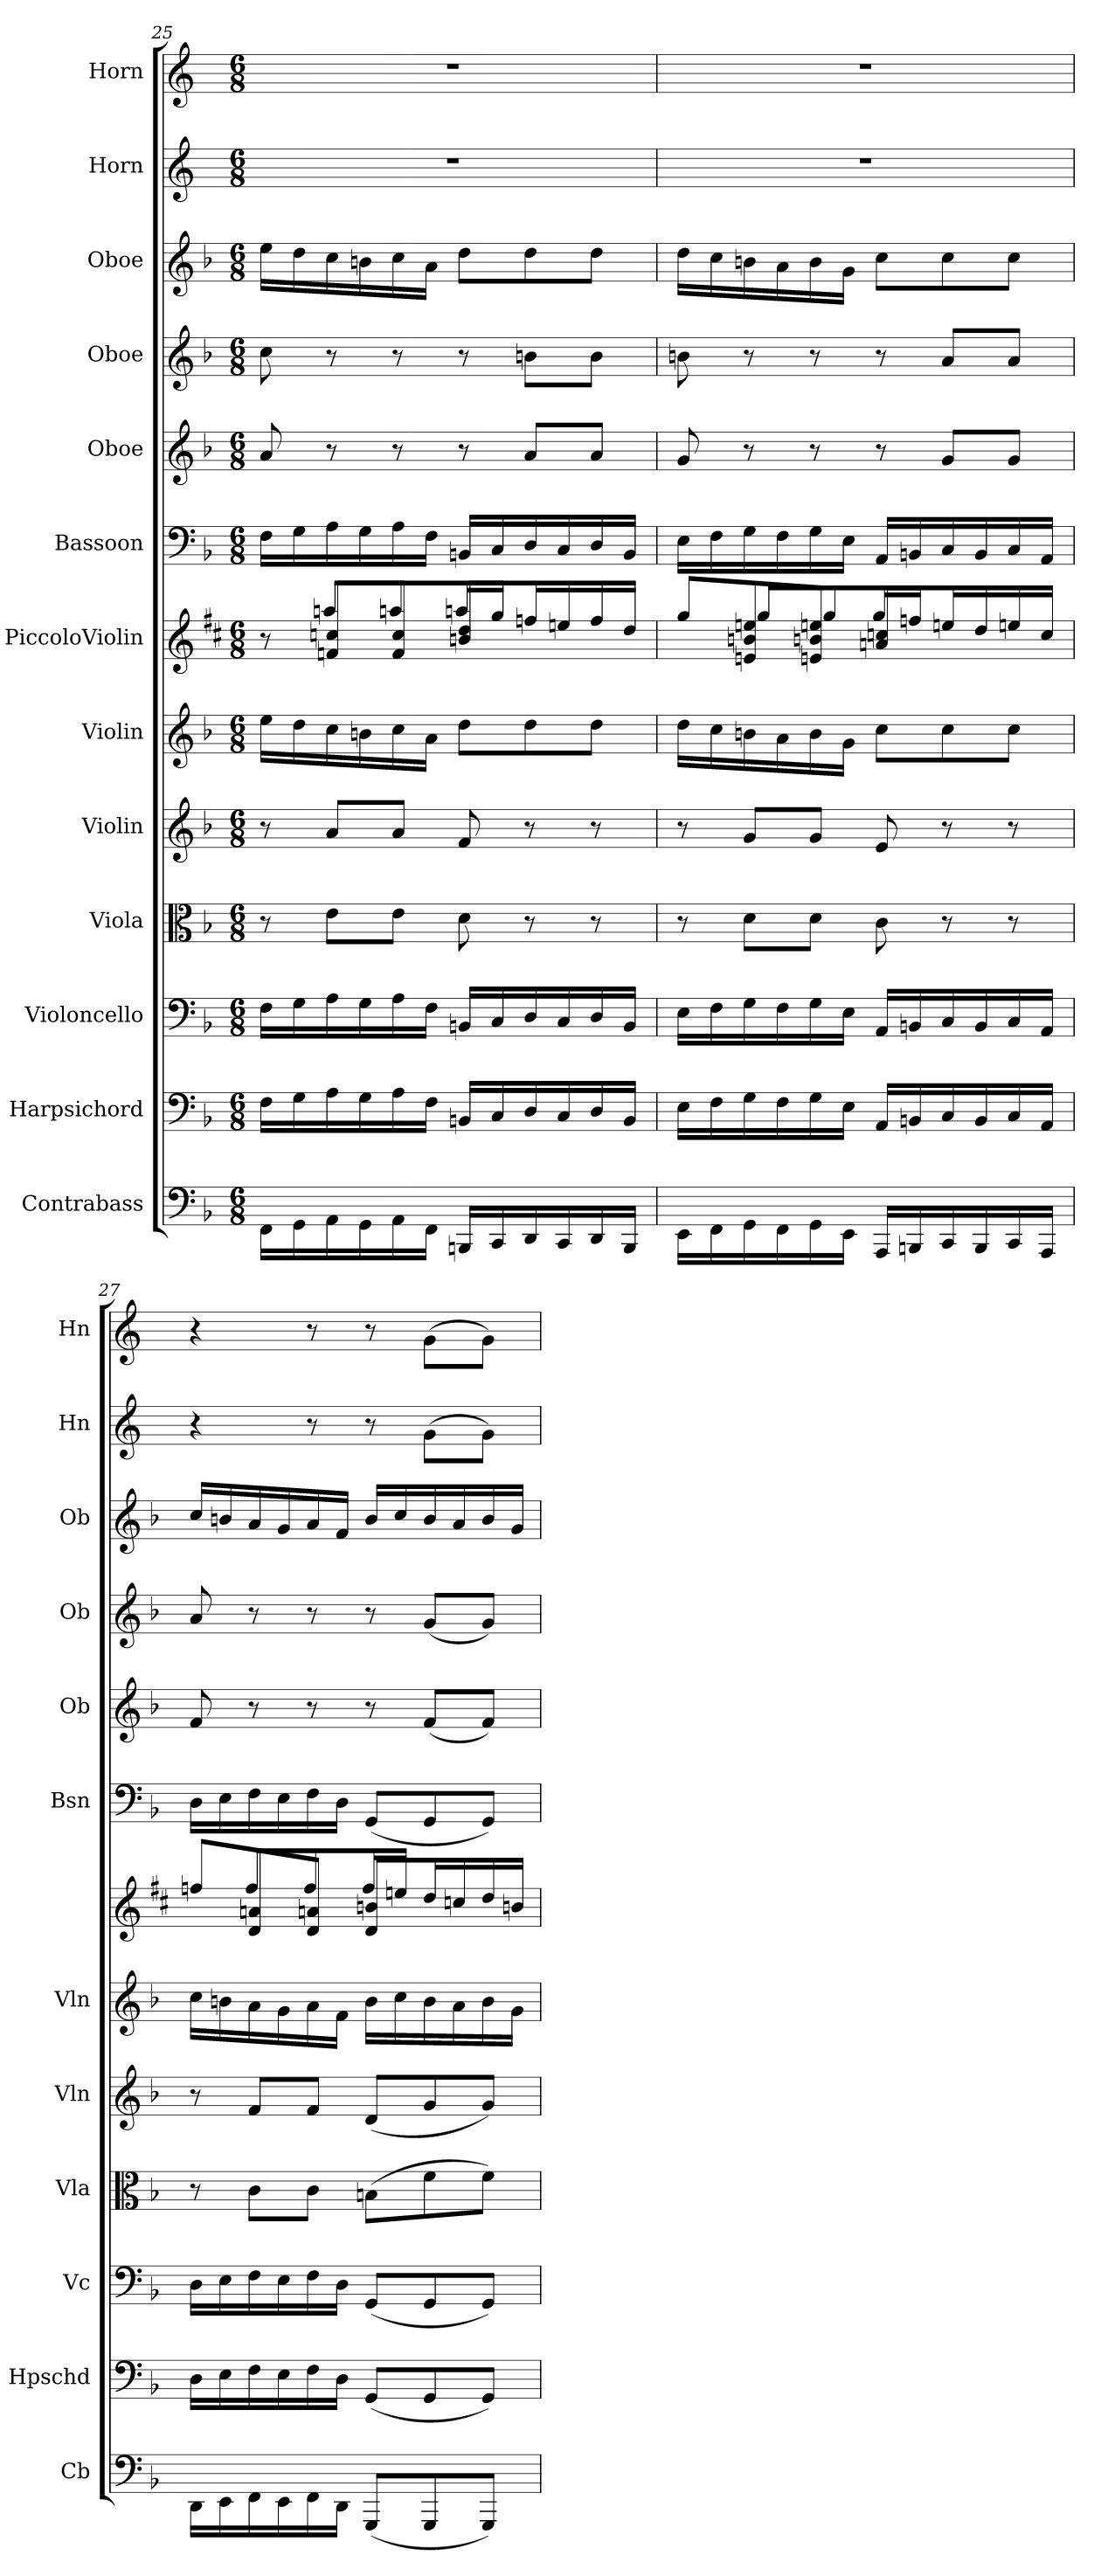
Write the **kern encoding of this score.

**kern	**kern	**kern	**kern	**kern	**kern	**kern	**kern	**kern	**kern	**kern	**kern	**kern
*part13	*part12	*part11	*part10	*part9	*part8	*part7	*part6	*part5	*part4	*part3	*part2	*part1
*staff13	*staff12	*staff11	*staff10	*staff9	*staff8	*staff7	*staff6	*staff5	*staff4	*staff3	*staff2	*staff1
*I"Contrabass	*I"Harpsichord	*I"Violoncello	*I"Viola	*I"Violin	*I"Violin	*I"PiccoloViolin	*I"Bassoon	*I"Oboe	*I"Oboe	*I"Oboe	*I"Horn	*I"Horn
*I'Cb	*I'Hpschd	*I'Vc	*I'Vla	*I'Vln	*I'Vln	*	*I'Bsn	*I'Ob	*I'Ob	*I'Ob	*I'Hn	*I'Hn
*clefF4	*clefF4	*clefF4	*clefC3	*clefG2	*clefG2	*clefG2	*clefF4	*clefG2	*clefG2	*clefG2	*clefG2	*clefG2
*k[b-]	*k[b-]	*k[b-]	*k[b-]	*k[b-]	*k[b-]	*k[f#c#]	*k[b-]	*k[b-]	*k[b-]	*k[b-]	*k[]	*k[]
*M6/8	*M6/8	*M6/8	*M6/8	*M6/8	*M6/8	*M6/8	*M6/8	*M6/8	*M6/8	*M6/8	*M6/8	*M6/8
=25	=25	=25	=25	=25	=25	=25	=25	=25	=25	=25	=25	=25
*	*	*	*	*	*	*^	*	*	*	*	*	*
16FF\LL	16F\LL	16F\LL	8r	8r	16ee\LL	8r	8ryy	16F\LL	8a/	8cc\	16ee\LL	2.r	2.r
16GG\	16G\	16G\	.	.	16dd\	.	.	16G\	.	.	16dd\	.	.
16AA\	16A\	16A\	8e\L	8a/L	16cc\	8fn/ 8ccn/L	8aan/L	16A\	8r	8r	16cc\	.	.
16GG\	16G\	16G\	.	.	16bn\	.	.	16G\	.	.	16bn\	.	.
16AA\	16A\	16A\	8e\J	8a/J	16cc\	8f/ 8cc/J	8aan/	16A\	8r	8r	16cc\	.	.
16FF\JJ	16F\JJ	16F\JJ	.	.	16a\JJ	.	.	16F\JJ	.	.	16a\JJ	.	.
16BBBn/LL	16BBn/LL	16BBn/LL	8d\	8f/	8dd\L	8bn/ 8dd/L	16aan/L	16BBn/LL	8r	8r	8dd\L	.	.
16CC/	16C/	16C/	.	.	.	.	16gg/JJ	16C/	.	.	.	.	.
16DD/	16D/	16D/	8r	8r	8dd\	16ffn/L	4ryy	16D/	8a/L	8bn\L	8dd\	.	.
16CC/	16C/	16C/	.	.	.	16een/	.	16C/	.	.	.	.	.
16DD/	16D/	16D/	8r	8r	8dd\J	16ff/	.	16D/	8a/J	8b\J	8dd\J	.	.
16BBB/JJ	16BB/JJ	16BB/JJ	.	.	.	16dd/JJ	.	16BB/JJ	.	.	.	.	.
=26	=26	=26	=26	=26	=26	=26	=26	=26	=26	=26	=26	=26	=26
16EE\LL	16E\LL	16E\LL	8r	8r	16dd\LL	8gg/L	8ryy	16E\LL	8g/	8bn\	16dd\LL	2.r	2.r
16FF\	16F\	16F\	.	.	16cc\	.	.	16F\	.	.	16cc\	.	.
16GG\	16G\	16G\	8d\L	8g/L	16bn\	8en/ 8bn/ 8een/	8gg/L	16G\	8r	8r	16bn\	.	.
16FF\	16F\	16F\	.	.	16a\	.	.	16F\	.	.	16a\	.	.
16GG\	16G\	16G\	8d\J	8g/J	16b\	8en/ 8bn/ 8een/J	8gg/	16G\	8r	8r	16b\	.	.
16EE\JJ	16E\JJ	16E\JJ	.	.	16g\JJ	.	.	16E\JJ	.	.	16g\JJ	.	.
16AAA/LL	16AA/LL	16AA/LL	8c\	8e/	8cc\L	8an/ 8ccn/L	16gg/L	16AA/LL	8r	8r	8cc\L	.	.
16BBBn/	16BBn/	16BBn/	.	.	.	.	16ffn/JJ	16BBn/	.	.	.	.	.
16CC/	16C/	16C/	8r	8r	8cc\	16een/L	4ryy	16C/	8g/L	8a/L	8cc\	.	.
16BBB/	16BB/	16BB/	.	.	.	16dd/	.	16BB/	.	.	.	.	.
16CC/	16C/	16C/	8r	8r	8cc\J	16een/	.	16C/	8g/J	8a/J	8cc\J	.	.
16AAA/JJ	16AA/JJ	16AA/JJ	.	.	.	16cc/JJ	.	16AA/JJ	.	.	.	.	.
=27	=27	=27	=27	=27	=27	=27	=27	=27	=27	=27	=27	=27	=27
16DD\LL	16D\LL	16D\LL	8r	8r	16cc\LL	8ffn/L	8ryy	16D\LL	8f/	8a/	16cc/LL	4r	4r
16EE\	16E\	16E\	.	.	16bn\	.	.	16E\	.	.	16bn/	.	.
16FF\	16F\	16F\	8c\L	8f/L	16a\	8d/ 8an/	8ff/L	16F\	8r	8r	16a/	.	.
16EE\	16E\	16E\	.	.	16g\	.	.	16E\	.	.	16g/	.	.
16FF\	16F\	16F\	8c\J	8f/J	16a\	8d/ 8an/J	8ff/	16F\	8r	8r	16a/	8r	8r
16DD\JJ	16D\JJ	16D\JJ	.	.	16f\JJ	.	.	16D\JJ	.	.	16f/JJ	.	.
(8GGG/L	(8GG/L	(8GG/L	(8Bn\L	(8d/L	16b\LL	8d/ 8bn/L	16ff/L	(8GG/L	8r	8r	16b/LL	8r	8r
.	.	.	.	.	16cc\	.	16een/JJ	.	.	.	16cc/	.	.
8GGG/	8GG/	8GG/	8f\	8g/	16b\	16dd/L	4ryy	8GG/	(8f/L	(8g/L	16b/	(8g\L	(8g\L
.	.	.	.	.	16a\	16ccn/	.	.	.	.	16a/	.	.
8GGG/J)	8GG/J)	8GG/J)	8f\J)	8g/J)	16b\	16dd/	.	8GG/J)	8f/J)	8g/J)	16b/	8g\J)	8g\J)
.	.	.	.	.	16g\JJ	16bn/JJ	.	.	.	.	16g/JJ	.	.
*	*	*	*	*	*	*v	*v	*	*	*	*	*	*
=	=	=	=	=	=	=	=	=	=	=	=	=
*-	*-	*-	*-	*-	*-	*-	*-	*-	*-	*-	*-	*-
